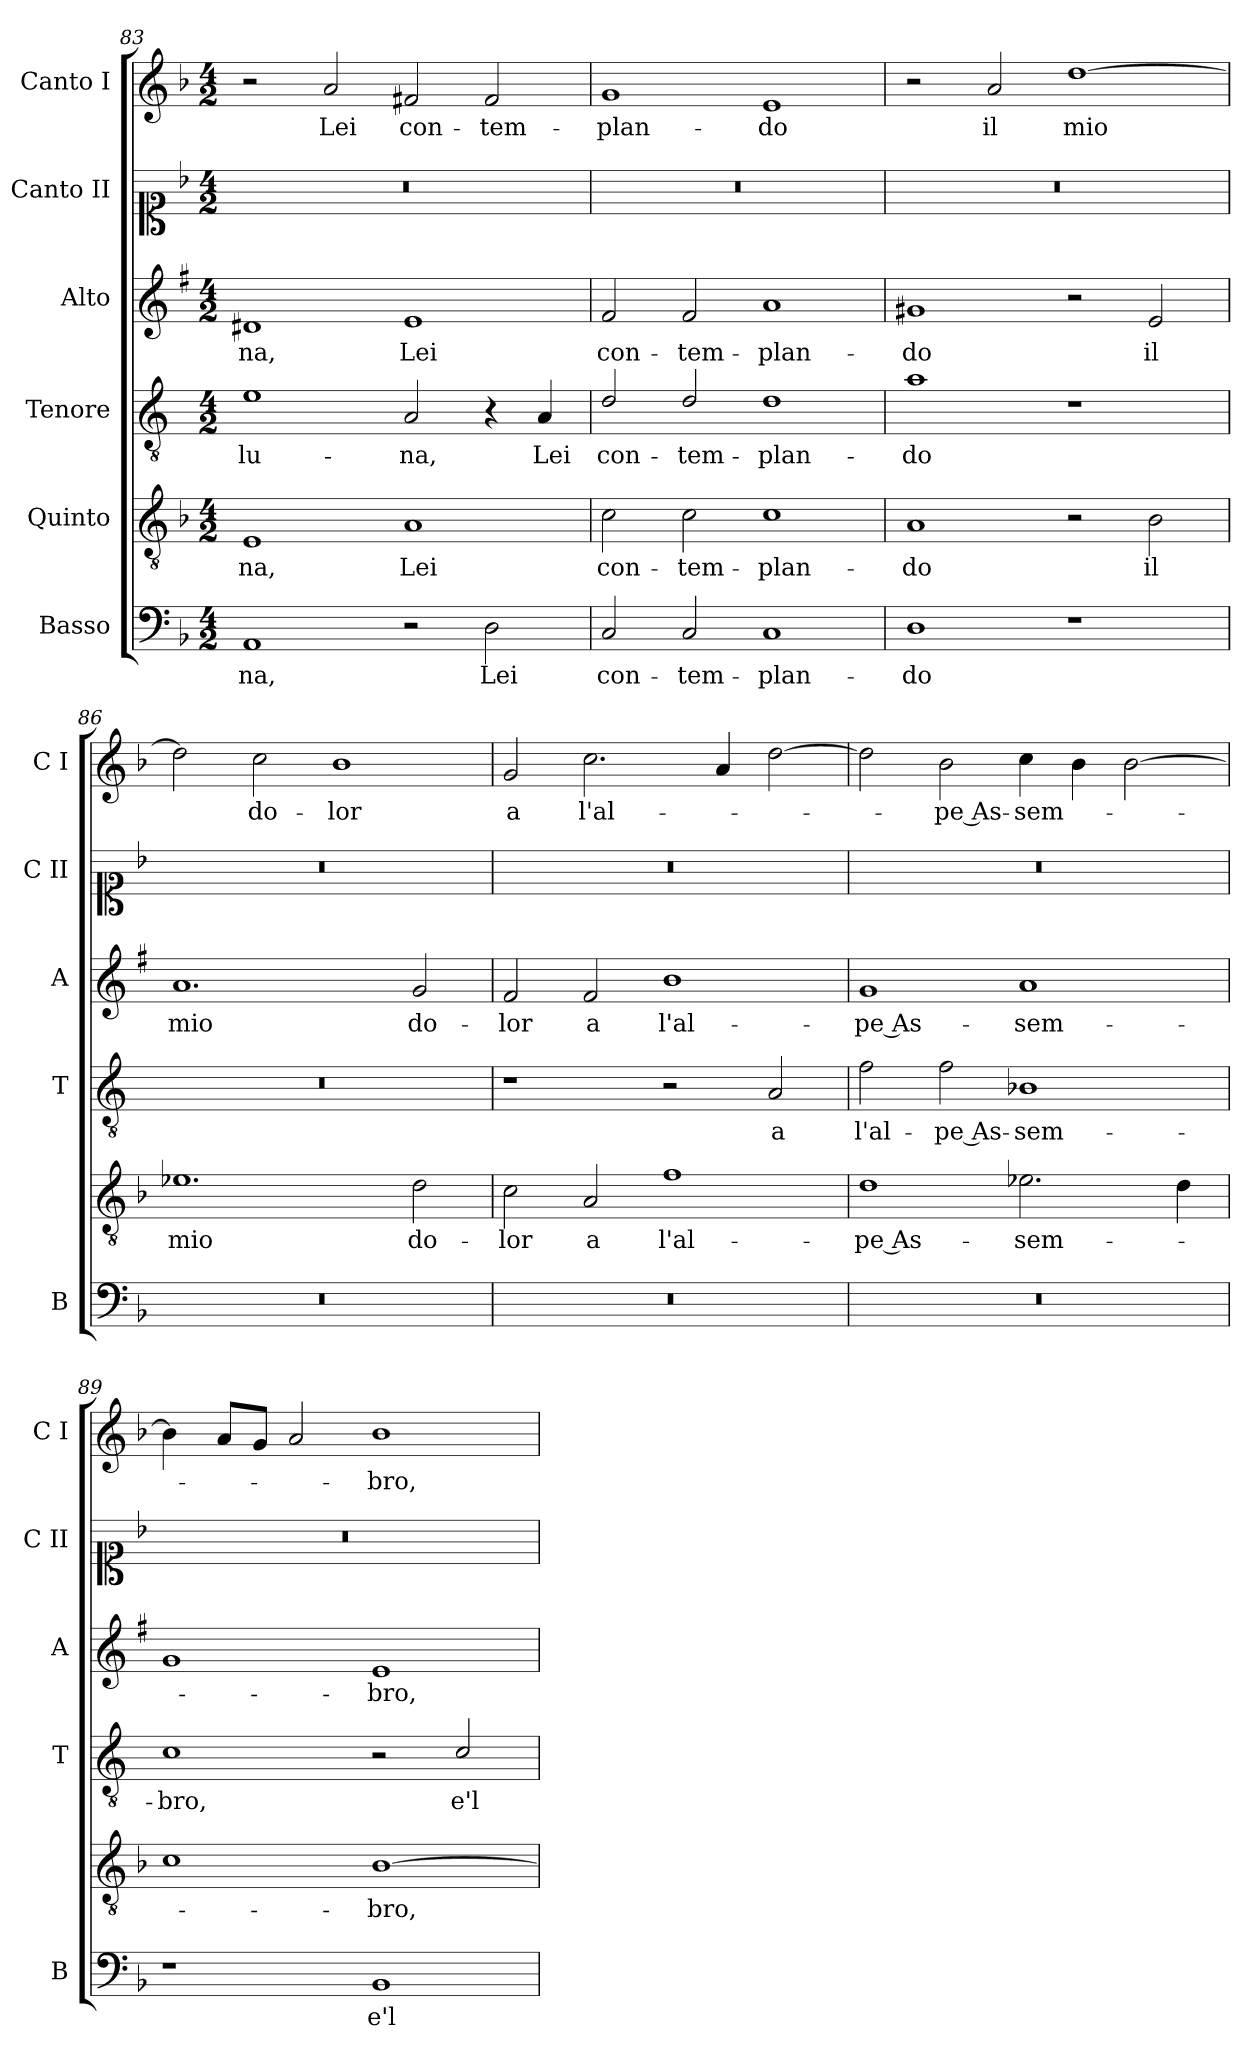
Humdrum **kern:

**kern	**text	**kern	**text	**kern	**text	**kern	**text	**kern	**kern	**text
*part6	*part6	*part5	*part5	*part4	*part4	*part3	*part3	*part2	*part1	*part1
*staff6	*staff6	*staff5	*staff5	*staff4	*staff4	*staff3	*staff3	*staff2	*staff1	*staff1
*I"Basso	*	*I"Quinto	*	*I"Tenore	*	*I"Alto	*	*I"Canto II	*I"Canto I	*
*I'B	*	*	*	*I'T	*	*I'A	*	*I'C II	*I'C I	*
!!LO:LB:g=z
*clefF4	*	*clefGv2	*	*clefGv2	*	*clefG2	*	*clefC1	*clefG2	*
*	*	*	*	*ITrd4c7	*	*ITrd1c2	*	*	*	*
*k[b-]	*	*k[b-]	*	*k[b-]	*	*k[b-]	*	*k[b-]	*k[b-]	*
*F:	*	*F:	*	*F:	*	*F:	*	*F:	*F:	*
*M4/2	*	*M4/2	*	*M4/2	*	*M4/2	*	*M4/2	*M4/2	*
=83	=83	=83	=83	=83	=83	=83	=83	=83	=83	=83
!	!LO:LY:b	!	!LO:LY:b	!	!LO:LY:b	!	!LO:LY:b	!	!	!
1AA	-na,	1E	-na,	1A	lu-	1c#X	-na,	0r	2r	.
!	!	!	!	!	!	!	!	!	!	!LO:LY:b
.	.	.	.	.	.	.	.	.	2a/	Lei
!	!	!	!LO:LY:b	!	!LO:LY:b	!	!LO:LY:b	!	!	!LO:LY:b
2r	.	1A	Lei	2D/	-na,	1d	Lei	.	2f#X/	con-
!	!LO:LY:b	!	!	!	!	!	!	!	!	!LO:LY:b
2D\	Lei	.	.	4r	.	.	.	.	2f#/	-tem-
!	!	!	!	!	!LO:LY:b	!	!	!	!	!
.	.	.	.	4D/	Lei	.	.	.	.	.
=84	=84	=84	=84	=84	=84	=84	=84	=84	=84	=84
!	!LO:LY:b	!	!LO:LY:b	!	!LO:LY:b	!	!LO:LY:b	!	!	!LO:LY:b
2C/	con-	2c\	con-	2G/	con-	2e/	con-	0r	1g	-plan-
!	!LO:LY:b	!	!LO:LY:b	!	!LO:LY:b	!	!LO:LY:b	!	!	!
2C/	-tem-	2c\	-tem-	2G/	-tem-	2e/	-tem-	.	.	.
!	!LO:LY:b	!	!LO:LY:b	!	!LO:LY:b	!	!LO:LY:b	!	!	!LO:LY:b
1C	-plan-	1c	-plan-	1G	-plan-	1g	-plan-	.	1e	-do
=85	=85	=85	=85	=85	=85	=85	=85	=85	=85	=85
!	!LO:LY:b	!	!LO:LY:b	!	!LO:LY:b	!	!LO:LY:b	!	!	!
1D	-do	1A	-do	1d	-do	1f#X	-do	0r	2r	.
!	!	!	!	!	!	!	!	!	!	!LO:LY:b
.	.	.	.	.	.	.	.	.	2a/	il
!	!	!	!	!	!	!	!	!	!	!LO:LY:b
1r	.	2r	.	1r	.	2r	.	.	[1dd	mio
!	!	!	!LO:LY:b	!	!	!	!LO:LY:b	!	!	!
.	.	2B-\	il	.	.	2d/	il	.	.	.
=86	=86	=86	=86	=86	=86	=86	=86	=86	=86	=86
!	!	!	!LO:LY:b	!	!	!	!LO:LY:b	!	!	!
0r	.	1.e-X	mio	0r	.	1.g	mio	0r	2dd\]	.
!	!	!	!	!	!	!	!	!	!	!LO:LY:b
.	.	.	.	.	.	.	.	.	2cc\	do-
!	!	!	!	!	!	!	!	!	!	!LO:LY:b
.	.	.	.	.	.	.	.	.	1b-	-lor
!	!	!	!LO:LY:b	!	!	!	!LO:LY:b	!	!	!
.	.	2d\	do-	.	.	2f/	do-	.	.	.
=87	=87	=87	=87	=87	=87	=87	=87	=87	=87	=87
!	!	!	!LO:LY:b	!	!	!	!LO:LY:b	!	!	!LO:LY:b
0r	.	2c\	-lor	1r	.	2e/	-lor	0r	2g/	a
!	!	!	!LO:LY:b	!	!	!	!LO:LY:b	!	!	!LO:LY:b
.	.	2A/	a	.	.	2e/	a	.	2.cc\	l'al-
!	!	!	!LO:LY:b	!	!	!	!LO:LY:b	!	!	!
.	.	1f	l'al-	2r	.	1a	l'al-	.	.	.
.	.	.	.	.	.	.	.	.	4a/	.
!	!	!	!	!	!LO:LY:b	!	!	!	!	!
.	.	.	.	2D/	a	.	.	.	[2dd\	.
!!LO:PB:g=z
=88	=88	=88	=88	=88	=88	=88	=88	=88	=88	=88
!	!	!	!LO:LY:b	!	!LO:LY:b	!	!LO:LY:b	!	!	!
0r	.	1d	-pe As-	2B-\	l'al-	1f	-pe As-	0r	2dd\]	.
!	!	!	!	!	!LO:LY:b	!	!	!	!	!LO:LY:b
.	.	.	.	2B-\	-pe As-	.	.	.	2b-\	-pe As-
!	!	!	!LO:LY:b	!	!LO:LY:b	!	!LO:LY:b	!	!	!LO:LY:b
.	.	2.e-X\	-sem-	1E-X	-sem-	1g	-sem-	.	4cc\	-sem-
.	.	.	.	.	.	.	.	.	4b-\	.
.	.	.	.	.	.	.	.	.	[2b-\	.
.	.	4d\	.	.	.	.	.	.	.	.
=89	=89	=89	=89	=89	=89	=89	=89	=89	=89	=89
!	!	!	!	!	!LO:LY:b	!	!	!	!	!
1r	.	1c	.	1F	-bro,	1f	.	0r	4b-\]	.
.	.	.	.	.	.	.	.	.	8a/L	.
.	.	.	.	.	.	.	.	.	8g/J	.
.	.	.	.	.	.	.	.	.	2a/	.
!	!LO:LY:b	!	!LO:LY:b	!	!	!	!LO:LY:b	!	!	!LO:LY:b
1BB-	e'l	[1B-	-bro,	2r	.	1d	-bro,	.	1b-	-bro,
!	!	!	!	!	!LO:LY:b	!	!	!	!	!
.	.	.	.	2F/	e'l	.	.	.	.	.
=	=	=	=	=	=	=	=	=	=	=
*-	*-	*-	*-	*-	*-	*-	*-	*-	*-	*-
